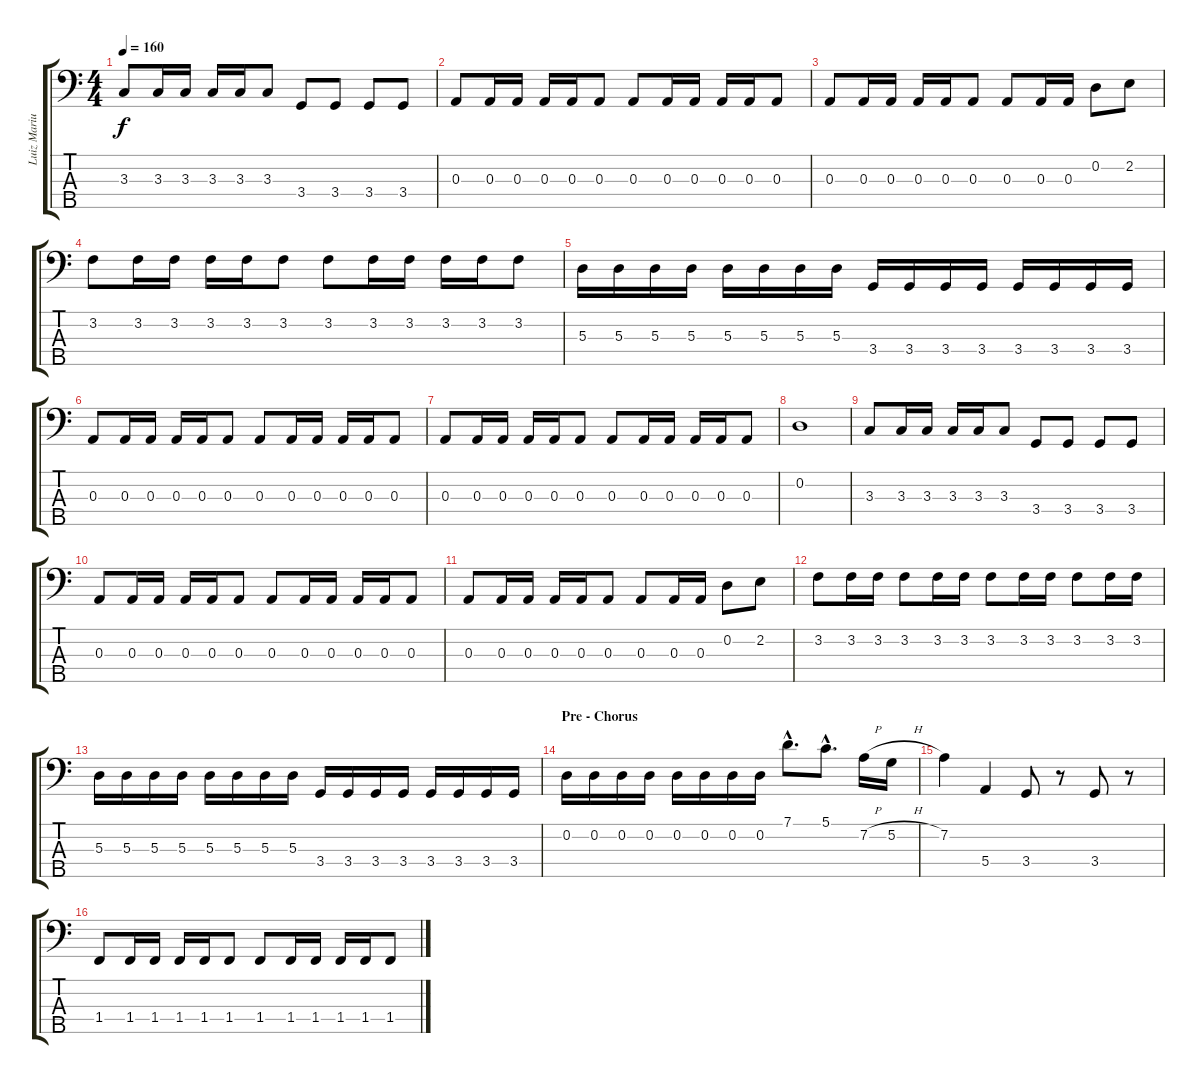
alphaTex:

\track ("Luiz Mariutti (Bajo)" "Luiz Mariu") {instrument electricbassfinger}
\staff {score tabs}
\tuning (G2 D2 A1 E1 B0) {hide}
\ts (4 4)
\tempo 160
\clef f4
\ks c
3.3.8{dy f} 3.3.16 3.3.16 3.3.16 3.3.16 3.3.8 3.4.8 3.4.8 3.4.8 3.4.8 |
0.3.8 0.3.16 0.3.16 0.3.16 0.3.16 0.3.8 0.3.8 0.3.16 0.3.16 0.3.16 0.3.16 0.3.8 |
0.3.8 0.3.16 0.3.16 0.3.16 0.3.16 0.3.8 0.3.8 0.3.16 0.3.16 0.2.8 2.2.8 |
3.2.8 3.2.16 3.2.16 3.2.16 3.2.16 3.2.8 3.2.8 3.2.16 3.2.16 3.2.16 3.2.16 3.2.8 |
5.3.16 5.3.16 5.3.16 5.3.16 5.3.16 5.3.16 5.3.16 5.3.16 3.4.16 3.4.16 3.4.16 3.4.16 3.4.16 3.4.16 3.4.16 3.4.16 |
0.3.8 0.3.16 0.3.16 0.3.16 0.3.16 0.3.8 0.3.8 0.3.16 0.3.16 0.3.16 0.3.16 0.3.8 |
0.3.8 0.3.16 0.3.16 0.3.16 0.3.16 0.3.8 0.3.8 0.3.16 0.3.16 0.3.16 0.3.16 0.3.8 |
0.2.1 |
3.3.8 3.3.16 3.3.16 3.3.16 3.3.16 3.3.8 3.4.8 3.4.8 3.4.8 3.4.8 |
0.3.8 0.3.16 0.3.16 0.3.16 0.3.16 0.3.8 0.3.8 0.3.16 0.3.16 0.3.16 0.3.16 0.3.8 |
0.3.8 0.3.16 0.3.16 0.3.16 0.3.16 0.3.8 0.3.8 0.3.16 0.3.16 0.2.8 2.2.8 |
3.2.8 3.2.16 3.2.16 3.2.8 3.2.16 3.2.16 3.2.8 3.2.16 3.2.16 3.2.8 3.2.16 3.2.16 |
5.3.16 5.3.16 5.3.16 5.3.16 5.3.16 5.3.16 5.3.16 5.3.16 3.4.16 3.4.16 3.4.16 3.4.16 3.4.16 3.4.16 3.4.16 3.4.16 |
\section ("" "Pre - Chorus")
0.2.16 0.2.16 0.2.16 0.2.16 0.2.16 0.2.16 0.2.16 0.2.16 7.1{hac}.8{d} 5.1{hac}.8{d} 7.2{h}.16 5.2{h}.16 |
7.2.4 5.4.4 3.4.8 r.8 3.4.8 r.8 |
1.4.8 1.4.16 1.4.16 1.4.16 1.4.16 1.4.8 1.4.8 1.4.16 1.4.16 1.4.16 1.4.16 1.4.8
